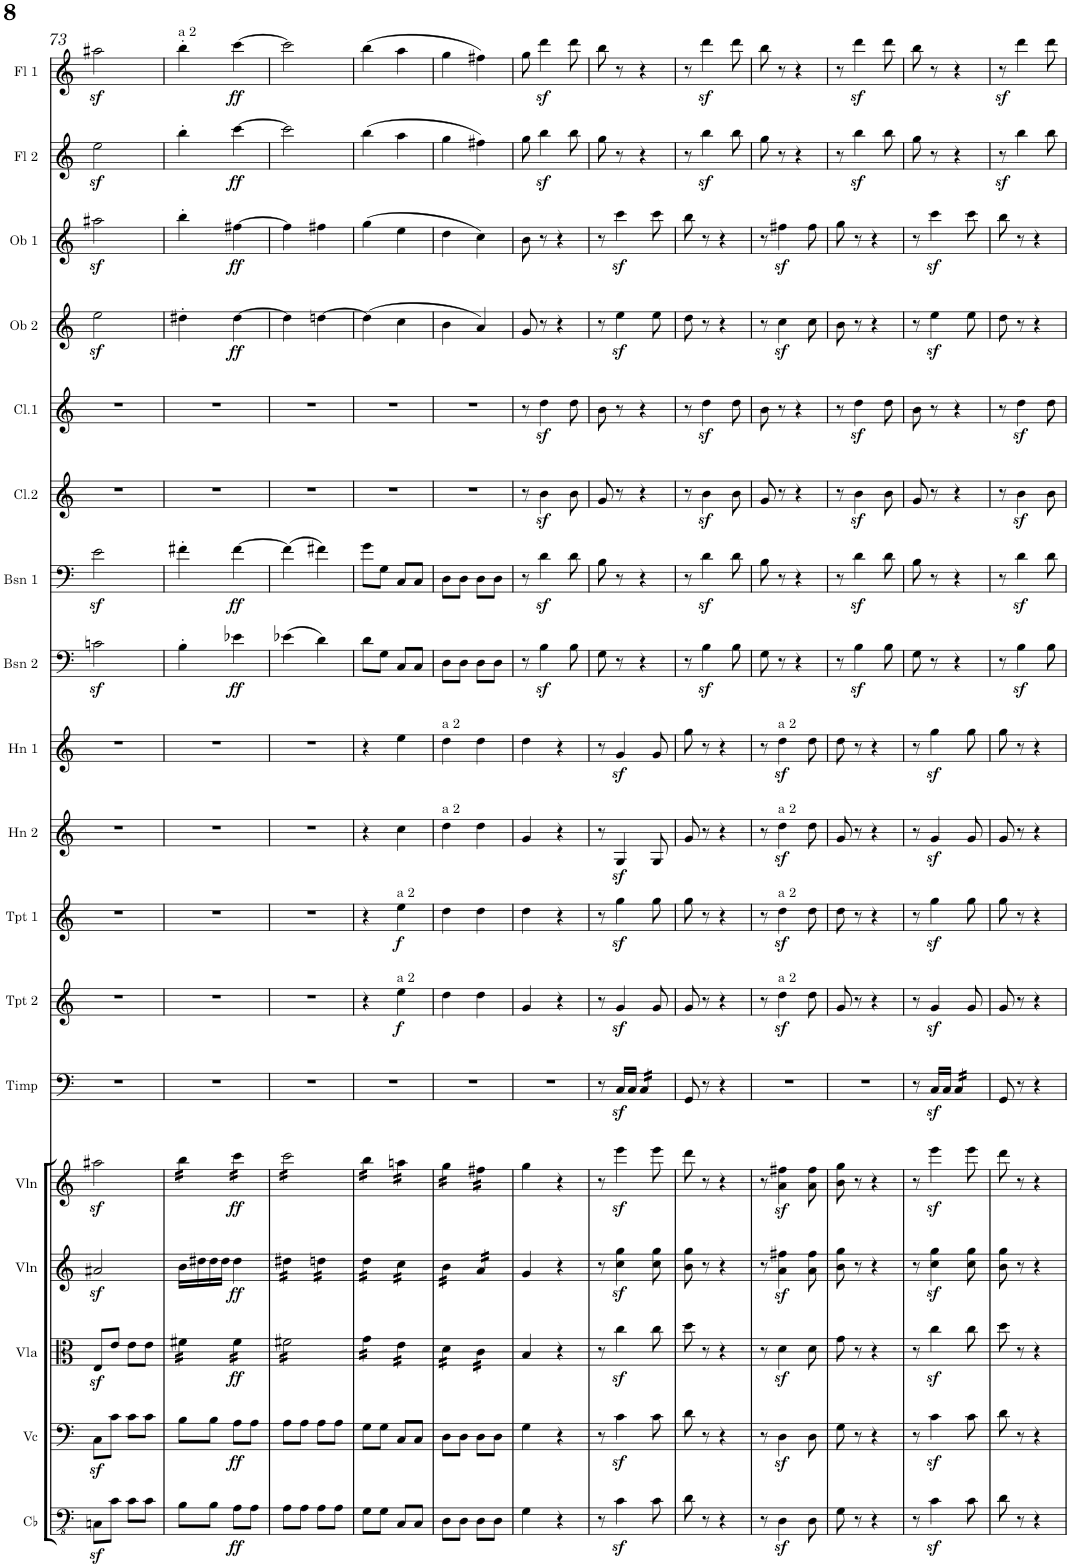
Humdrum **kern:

**kern	**dynam	**kern	**dynam	**kern	**dynam	**kern	**dynam	**kern	**dynam	**kern	**kern	**dynam	**kern	**dynam	**kern	**kern	**kern	**dynam	**kern	**dynam	**kern	**kern	**kern	**dynam	**kern	**dynam	**kern	**dynam	**kern	**dynam
*part18	*part18	*part17	*part17	*part16	*part16	*part15	*part15	*part14	*part14	*part13	*part12	*part12	*part11	*part11	*part10	*part9	*part8	*part8	*part7	*part7	*part6	*part5	*part4	*part4	*part3	*part3	*part2	*part2	*part1	*part1
*staff18	*staff18	*staff17	*staff17	*staff16	*staff16	*staff15	*staff15	*staff14	*staff14	*staff13	*staff12	*staff12	*staff11	*staff11	*staff10	*staff9	*staff8	*staff8	*staff7	*staff7	*staff6	*staff5	*staff4	*staff4	*staff3	*staff3	*staff2	*staff2	*staff1	*staff1
*I"Contrabass	*	*I"Violoncello	*	*I"Viola	*	*I"Violin	*	*I"Violin	*	*I"Timpani	*I"C Trumpet 2	*	*I"C Trumpet 1	*	*I"C Horn 2	*I"C Horn 1	*I"Bassoon 2	*	*I"Bassoon 1	*	*I"C Clarinet 2	*I"C Clarinet 1	*I"Oboe 2	*	*I"Oboe 1	*	*I"Flute 2	*	*I"Flute 1	*
*I'Cb	*	*I'Vc	*	*I'Vla	*	*I'Vln	*	*I'Vln	*	*I'Timp	*I'Tpt 2	*	*I'Tpt 1	*	*I'Hn 2	*I'Hn 1	*I'Bsn 2	*	*I'Bsn 1	*	*I'Cl.2	*I'Cl.1	*I'Ob 2	*	*I'Ob 1	*	*I'Fl 2	*	*I'Fl 1	*
!!LO:PB:g=z
*clefFv4	*	*clefF4	*	*clefC3	*	*clefG2	*	*clefG2	*	*clefF4	*clefG2	*	*clefG2	*	*clefG2	*clefG2	*clefF4	*	*clefF4	*	*clefG2	*clefG2	*clefG2	*	*clefG2	*	*clefG2	*	*clefG2	*
*	*	*	*	*	*	*	*	*	*	*	*	*	*	*	*Trd7c12	*Trd7c12	*	*	*	*	*Trd1c2	*Trd1c2	*	*	*	*	*	*	*	*
*k[]	*	*k[]	*	*k[]	*	*k[]	*	*k[]	*	*k[]	*k[]	*	*k[]	*	*k[]	*k[]	*k[]	*	*k[]	*	*k[]	*k[]	*k[]	*	*k[]	*	*k[]	*	*k[]	*
*M2/4	*	*M2/4	*	*M2/4	*	*M2/4	*	*M2/4	*	*M2/4	*M2/4	*	*M2/4	*	*M2/4	*M2/4	*M2/4	*	*M2/4	*	*M2/4	*M2/4	*M2/4	*	*M2/4	*	*M2/4	*	*M2/4	*
=73	=73	=73	=73	=73	=73	=73	=73	=73	=73	=73	=73	=73	=73	=73	=73	=73	=73	=73	=73	=73	=73	=73	=73	=73	=73	=73	=73	=73	=73	=73
8CCnz<\L	.	8Cz<\L	.	8Ez</L	.	2a#Xz</	.	2aa#Xz<\	.	2r	2r	.	2r	.	2r	2r	2cnz<\	.	2ez<\	.	2r	2r	2eez<\	.	2aa#Xz<\	.	2eez<\	.	2aa#Xz<\	.
8C\J	.	8c\J	.	8e/J	.	.	.	.	.	.	.	.	.	.	.	.	.	.	.	.	.	.	.	.	.	.	.	.	.	.
8C\L	.	8c\L	.	8e\L	.	.	.	.	.	.	.	.	.	.	.	.	.	.	.	.	.	.	.	.	.	.	.	.	.	.
8C\J	.	8c\J	.	8e\J	.	.	.	.	.	.	.	.	.	.	.	.	.	.	.	.	.	.	.	.	.	.	.	.	.	.
=74	=74	=74	=74	=74	=74	=74	=74	=74	=74	=74	=74	=74	=74	=74	=74	=74	=74	=74	=74	=74	=74	=74	=74	=74	=74	=74	=74	=74	=74	=74
!	!	!	!	!	!	!	!	!	!	!	!	!	!	!	!	!	!	!	!	!	!	!	!	!	!	!	!	!	!LO:TX:a:t=a 2	!
*	*	*	*	*tremolo	*	*	*	*	*	*	*	*	*	*	*	*	*	*	*	*	*	*	*	*	*	*	*	*	*	*
*	*	*	*	*	*	*	*	*tremolo	*	*	*	*	*	*	*	*	*	*	*	*	*	*	*	*	*	*	*	*	*	*
8BB\L	.	8B\L	.	16f#X\LL	.	16b\LL	.	16bb\LL	.	2r	2r	.	2r	.	2r	2r	4B'\	.	4f#X'\	.	2r	2r	4dd#X'\	.	4bb'\	.	4bb'\	.	4bb'\	.
.	.	.	.	16f#X\	.	16dd#X\	.	16bb\	.	.	.	.	.	.	.	.	.	.	.	.	.	.	.	.	.	.	.	.	.	.
8BB\J	.	8B\J	.	16f#X\	.	16dd#\	.	16bb\	.	.	.	.	.	.	.	.	.	.	.	.	.	.	.	.	.	.	.	.	.	.
.	.	.	.	16f#X\JJ	.	16dd#\JJ	.	16bb\JJ	.	.	.	.	.	.	.	.	.	.	.	.	.	.	.	.	.	.	.	.	.	.
!	!LO:DY:b	!	!LO:DY:b	!	!LO:DY:b	!	!LO:DY:b	!	!LO:DY:b	!	!	!	!	!	!	!	!	!LO:DY:b	!	!LO:DY:b	!	!	!	!LO:DY:b	!	!LO:DY:b	!	!LO:DY:b	!	!LO:DY:b
8AA\L	ff	8A\L	ff	16f#\LL	ff	4dd#\	ff	16ccc\LL	ff	.	.	.	.	.	.	.	4e-X\	ff	[4f#\	ff	.	.	[4dd#\	ff	[4ff#X\	ff	[4ccc\	ff	[4ccc\	ff
.	.	.	.	16f#\	.	.	.	16ccc\	.	.	.	.	.	.	.	.	.	.	.	.	.	.	.	.	.	.	.	.	.	.
8AA\J	.	8A\J	.	16f#\	.	.	.	16ccc\	.	.	.	.	.	.	.	.	.	.	.	.	.	.	.	.	.	.	.	.	.	.
.	.	.	.	16f#\JJ	.	.	.	16ccc\JJ	.	.	.	.	.	.	.	.	.	.	.	.	.	.	.	.	.	.	.	.	.	.
=75	=75	=75	=75	=75	=75	=75	=75	=75	=75	=75	=75	=75	=75	=75	=75	=75	=75	=75	=75	=75	=75	=75	=75	=75	=75	=75	=75	=75	=75	=75
*	*	*	*	*	*	*tremolo	*	*	*	*	*	*	*	*	*	*	*	*	*	*	*	*	*	*	*	*	*	*	*	*
8AA\L	.	8A\L	.	16f#X\LL	.	16dd#X\LL	.	16ccc\LL	.	2r	2r	.	2r	.	2r	2r	(4e-X\	.	(4f#\]	.	2r	2r	4dd#\]	.	4ff#\]	.	2ccc\]	.	2ccc\]	.
.	.	.	.	16f#X\	.	16dd#X\	.	16ccc\	.	.	.	.	.	.	.	.	.	.	.	.	.	.	.	.	.	.	.	.	.	.
8AA\J	.	8A\J	.	16f#X\	.	16dd#X\	.	16ccc\	.	.	.	.	.	.	.	.	.	.	.	.	.	.	.	.	.	.	.	.	.	.
.	.	.	.	16f#X\	.	16dd#X\JJ	.	16ccc\	.	.	.	.	.	.	.	.	.	.	.	.	.	.	.	.	.	.	.	.	.	.
8AA\L	.	8A\L	.	16f#X\	.	16ddn\LL	.	16ccc\	.	.	.	.	.	.	.	.	4d\)	.	4f#X\)	.	.	.	[4ddn\	.	4ff#X\	.	.	.	.	.
.	.	.	.	16f#X\	.	16ddn\	.	16ccc\	.	.	.	.	.	.	.	.	.	.	.	.	.	.	.	.	.	.	.	.	.	.
8AA\J	.	8A\J	.	16f#X\	.	16ddn\	.	16ccc\	.	.	.	.	.	.	.	.	.	.	.	.	.	.	.	.	.	.	.	.	.	.
.	.	.	.	16f#X\JJ	.	16ddn\JJ	.	16ccc\JJ	.	.	.	.	.	.	.	.	.	.	.	.	.	.	.	.	.	.	.	.	.	.
=76	=76	=76	=76	=76	=76	=76	=76	=76	=76	=76	=76	=76	=76	=76	=76	=76	=76	=76	=76	=76	=76	=76	=76	=76	=76	=76	=76	=76	=76	=76
8GG\L	.	8G\L	.	16g\LL	.	16dd\LL	.	16bb\LL	.	2r	4r	.	4r	.	4r	4r	8d\L	.	8g\L	.	2r	2r	(4dd\]	.	(4gg\	.	(4bb\	.	(4bb\	.
.	.	.	.	16g\	.	16dd\	.	16bb\	.	.	.	.	.	.	.	.	.	.	.	.	.	.	.	.	.	.	.	.	.	.
8GG\J	.	8G\J	.	16g\	.	16dd\	.	16bb\	.	.	.	.	.	.	.	.	8G\J	.	8G\J	.	.	.	.	.	.	.	.	.	.	.
.	.	.	.	16g\JJ	.	16dd\JJ	.	16bb\JJ	.	.	.	.	.	.	.	.	.	.	.	.	.	.	.	.	.	.	.	.	.	.
!	!	!	!	!	!	!	!	!	!	!	!	!	!LO:TX:a:t=a 2	!	!	!	!	!	!	!	!	!	!	!	!	!	!	!	!	!
!	!	!	!	!	!	!	!	!	!	!	!LO:TX:a:t=a 2	!	!	!	!	!	!	!	!	!	!	!	!	!	!	!	!	!	!	!
!	!	!	!	!	!	!	!	!	!	!	!	!LO:DY:b	!	!LO:DY:b	!	!	!	!	!	!	!	!	!	!	!	!	!	!	!	!
8CC/L	.	8C/L	.	16e\LL	.	16cc\LL	.	16aan\LL	.	.	4ee\	f	4ee\	f	4cc\	4ee\	8C/L	.	8C/L	.	.	.	4cc\	.	4ee\	.	4aa\	.	4aa\	.
.	.	.	.	16e\	.	16cc\	.	16aan\	.	.	.	.	.	.	.	.	.	.	.	.	.	.	.	.	.	.	.	.	.	.
8CC/J	.	8C/J	.	16e\	.	16cc\	.	16aan\	.	.	.	.	.	.	.	.	8C/J	.	8C/J	.	.	.	.	.	.	.	.	.	.	.
.	.	.	.	16e\JJ	.	16cc\JJ	.	16aan\JJ	.	.	.	.	.	.	.	.	.	.	.	.	.	.	.	.	.	.	.	.	.	.
=77	=77	=77	=77	=77	=77	=77	=77	=77	=77	=77	=77	=77	=77	=77	=77	=77	=77	=77	=77	=77	=77	=77	=77	=77	=77	=77	=77	=77	=77	=77
!	!	!	!	!	!	!	!	!	!	!	!	!	!	!	!	!LO:TX:a:t=a 2	!	!	!	!	!	!	!	!	!	!	!	!	!	!
!	!	!	!	!	!	!	!	!	!	!	!	!	!	!	!LO:TX:a:t=a 2	!	!	!	!	!	!	!	!	!	!	!	!	!	!	!
8DD\L	.	8D\L	.	16d\LL	.	16b\LL	.	16gg\LL	.	2r	4dd\	.	4dd\	.	4dd\	4dd\	8D\L	.	8D\L	.	2r	2r	4b\	.	4dd\	.	4gg\	.	4gg\	.
.	.	.	.	16d\	.	16b\	.	16gg\	.	.	.	.	.	.	.	.	.	.	.	.	.	.	.	.	.	.	.	.	.	.
8DD\J	.	8D\J	.	16d\	.	16b\	.	16gg\	.	.	.	.	.	.	.	.	8D\J	.	8D\J	.	.	.	.	.	.	.	.	.	.	.
.	.	.	.	16d\JJ	.	16b\JJ	.	16gg\JJ	.	.	.	.	.	.	.	.	.	.	.	.	.	.	.	.	.	.	.	.	.	.
8DD\L	.	8D\L	.	16c\LL	.	16a/LL	.	16ff#X\LL	.	.	4dd\	.	4dd\	.	4dd\	4dd\	8D\L	.	8D\L	.	.	.	4a/)	.	4cc\)	.	4ff#X\)	.	4ff#X\)	.
.	.	.	.	16c\	.	16a/	.	16ff#X\	.	.	.	.	.	.	.	.	.	.	.	.	.	.	.	.	.	.	.	.	.	.
8DD\J	.	8D\J	.	16c\	.	16a/	.	16ff#X\	.	.	.	.	.	.	.	.	8D\J	.	8D\J	.	.	.	.	.	.	.	.	.	.	.
.	.	.	.	16c\JJ	.	16a/JJ	.	16ff#X\JJ	.	.	.	.	.	.	.	.	.	.	.	.	.	.	.	.	.	.	.	.	.	.
*	*	*	*	*	*	*	*	*Xtremolo	*	*	*	*	*	*	*	*	*	*	*	*	*	*	*	*	*	*	*	*	*	*
*	*	*	*	*	*	*Xtremolo	*	*	*	*	*	*	*	*	*	*	*	*	*	*	*	*	*	*	*	*	*	*	*	*
*	*	*	*	*Xtremolo	*	*	*	*	*	*	*	*	*	*	*	*	*	*	*	*	*	*	*	*	*	*	*	*	*	*
=78	=78	=78	=78	=78	=78	=78	=78	=78	=78	=78	=78	=78	=78	=78	=78	=78	=78	=78	=78	=78	=78	=78	=78	=78	=78	=78	=78	=78	=78	=78
4GG\	.	4G\	.	4B/	.	4g/	.	4gg\	.	2r	4g/	.	4dd\	.	4g/	4dd\	8r	.	8r	.	8r	8r	8g/	.	8b\	.	8gg\	.	8gg\	.
.	.	.	.	.	.	.	.	.	.	.	.	.	.	.	.	.	4Bz<\	.	4dz<\	.	4bz<\	4ddz<\	8r	.	8r	.	4bbz<\	.	4dddz<\	.
4r	.	4r	.	4r	.	4r	.	4r	.	.	4r	.	4r	.	4r	4r	.	.	.	.	.	.	4r	.	4r	.	.	.	.	.
.	.	.	.	.	.	.	.	.	.	.	.	.	.	.	.	.	8B\	.	8d\	.	8b\	8dd\	.	.	.	.	8bb\	.	8ddd\	.
=79	=79	=79	=79	=79	=79	=79	=79	=79	=79	=79	=79	=79	=79	=79	=79	=79	=79	=79	=79	=79	=79	=79	=79	=79	=79	=79	=79	=79	=79	=79
8r	.	8r	.	8r	.	8r	.	8r	.	8r	8r	.	8r	.	8r	8r	8G\	.	8B\	.	8g/	8b\	8r	.	8r	.	8gg\	.	8bb\	.
4Cz<\	.	4cz<\	.	4ccz<\	.	4cc\z< 4gg\z<	.	4eeez<\	.	16Cz</LL	4gz</	.	4ggz<\	.	4Gz</	4gz</	8r	.	8r	.	8r	8r	4eez<\	.	4cccz<\	.	8r	.	8r	.
.	.	.	.	.	.	.	.	.	.	16C/JJ	.	.	.	.	.	.	.	.	.	.	.	.	.	.	.	.	.	.	.	.
*	*	*	*	*	*	*	*	*	*	*tremolo	*	*	*	*	*	*	*	*	*	*	*	*	*	*	*	*	*	*	*	*
.	.	.	.	.	.	.	.	.	.	16C/LL	.	.	.	.	.	.	4r	.	4r	.	4r	4r	.	.	.	.	4r	.	4r	.
.	.	.	.	.	.	.	.	.	.	16C/	.	.	.	.	.	.	.	.	.	.	.	.	.	.	.	.	.	.	.	.
8C\	.	8c\	.	8cc\	.	8cc\ 8gg\	.	8eee\	.	16C/	8g/	.	8gg\	.	8G/	8g/	.	.	.	.	.	.	8ee\	.	8ccc\	.	.	.	.	.
.	.	.	.	.	.	.	.	.	.	16C/JJ	.	.	.	.	.	.	.	.	.	.	.	.	.	.	.	.	.	.	.	.
*	*	*	*	*	*	*	*	*	*	*Xtremolo	*	*	*	*	*	*	*	*	*	*	*	*	*	*	*	*	*	*	*	*
=80	=80	=80	=80	=80	=80	=80	=80	=80	=80	=80	=80	=80	=80	=80	=80	=80	=80	=80	=80	=80	=80	=80	=80	=80	=80	=80	=80	=80	=80	=80
8D\	.	8d\	.	8dd\	.	8b\ 8gg\	.	8ddd\	.	8GG/	8g/	.	8gg\	.	8g/	8gg\	8r	.	8r	.	8r	8r	8dd\	.	8bb\	.	8r	.	8r	.
8r	.	8r	.	8r	.	8r	.	8r	.	8r	8r	.	8r	.	8r	8r	4Bz<\	.	4dz<\	.	4bz<\	4ddz<\	8r	.	8r	.	4bbz<\	.	4dddz<\	.
4r	.	4r	.	4r	.	4r	.	4r	.	4r	4r	.	4r	.	4r	4r	.	.	.	.	.	.	4r	.	4r	.	.	.	.	.
.	.	.	.	.	.	.	.	.	.	.	.	.	.	.	.	.	8B\	.	8d\	.	8b\	8dd\	.	.	.	.	8bb\	.	8ddd\	.
=81	=81	=81	=81	=81	=81	=81	=81	=81	=81	=81	=81	=81	=81	=81	=81	=81	=81	=81	=81	=81	=81	=81	=81	=81	=81	=81	=81	=81	=81	=81
8r	.	8r	.	8r	.	8r	.	8r	.	2r	8r	.	8r	.	8r	8r	8G\	.	8B\	.	8g/	8b\	8r	.	8r	.	8gg\	.	8bb\	.
!	!	!	!	!	!	!	!	!	!	!	!	!	!	!	!	!LO:TX:a:t=a 2	!	!	!	!	!	!	!	!	!	!	!	!	!	!
!	!	!	!	!	!	!	!	!	!	!	!	!	!	!	!LO:TX:a:t=a 2	!	!	!	!	!	!	!	!	!	!	!	!	!	!	!
!	!	!	!	!	!	!	!	!	!	!	!	!	!LO:TX:a:t=a 2	!	!	!	!	!	!	!	!	!	!	!	!	!	!	!	!	!
!	!	!	!	!	!	!	!	!	!	!	!LO:TX:a:t=a 2	!	!	!	!	!	!	!	!	!	!	!	!	!	!	!	!	!	!	!
4DDz<\	.	4Dz<\	.	4dz<\	.	4a\z< 4ff#X\z<	.	4a\z< 4ff#X\z<	.	.	4ddz<\	.	4ddz<\	.	4ddz<\	4ddz<\	8r	.	8r	.	8r	8r	4ccz<\	.	4ff#Xz<\	.	8r	.	8r	.
.	.	.	.	.	.	.	.	.	.	.	.	.	.	.	.	.	4r	.	4r	.	4r	4r	.	.	.	.	4r	.	4r	.
8DD\	.	8D\	.	8d\	.	8a\ 8ff#\	.	8a\ 8ff#\	.	.	8dd\	.	8dd\	.	8dd\	8dd\	.	.	.	.	.	.	8cc\	.	8ff#\	.	.	.	.	.
=82	=82	=82	=82	=82	=82	=82	=82	=82	=82	=82	=82	=82	=82	=82	=82	=82	=82	=82	=82	=82	=82	=82	=82	=82	=82	=82	=82	=82	=82	=82
8GG\	.	8G\	.	8g\	.	8b\ 8gg\	.	8b\ 8gg\	.	2r	8g/	.	8dd\	.	8g/	8dd\	8r	.	8r	.	8r	8r	8b\	.	8gg\	.	8r	.	8r	.
8r	.	8r	.	8r	.	8r	.	8r	.	.	8r	.	8r	.	8r	8r	4Bz<\	.	4dz<\	.	4bz<\	4ddz<\	8r	.	8r	.	4bbz<\	.	4dddz<\	.
4r	.	4r	.	4r	.	4r	.	4r	.	.	4r	.	4r	.	4r	4r	.	.	.	.	.	.	4r	.	4r	.	.	.	.	.
.	.	.	.	.	.	.	.	.	.	.	.	.	.	.	.	.	8B\	.	8d\	.	8b\	8dd\	.	.	.	.	8bb\	.	8ddd\	.
=83	=83	=83	=83	=83	=83	=83	=83	=83	=83	=83	=83	=83	=83	=83	=83	=83	=83	=83	=83	=83	=83	=83	=83	=83	=83	=83	=83	=83	=83	=83
8r	.	8r	.	8r	.	8r	.	8r	.	8r	8r	.	8r	.	8r	8r	8G\	.	8B\	.	8g/	8b\	8r	.	8r	.	8gg\	.	8bb\	.
4Cz<\	.	4cz<\	.	4ccz<\	.	4cc\z< 4gg\z<	.	4eeez<\	.	16Cz</LL	4gz</	.	4ggz<\	.	4gz</	4ggz<\	8r	.	8r	.	8r	8r	4eez<\	.	4cccz<\	.	8r	.	8r	.
.	.	.	.	.	.	.	.	.	.	16C/JJ	.	.	.	.	.	.	.	.	.	.	.	.	.	.	.	.	.	.	.	.
*	*	*	*	*	*	*	*	*	*	*tremolo	*	*	*	*	*	*	*	*	*	*	*	*	*	*	*	*	*	*	*	*
.	.	.	.	.	.	.	.	.	.	16C/LL	.	.	.	.	.	.	4r	.	4r	.	4r	4r	.	.	.	.	4r	.	4r	.
.	.	.	.	.	.	.	.	.	.	16C/	.	.	.	.	.	.	.	.	.	.	.	.	.	.	.	.	.	.	.	.
8C\	.	8c\	.	8cc\	.	8cc\ 8gg\	.	8eee\	.	16C/	8g/	.	8gg\	.	8g/	8gg\	.	.	.	.	.	.	8ee\	.	8ccc\	.	.	.	.	.
.	.	.	.	.	.	.	.	.	.	16C/JJ	.	.	.	.	.	.	.	.	.	.	.	.	.	.	.	.	.	.	.	.
*	*	*	*	*	*	*	*	*	*	*Xtremolo	*	*	*	*	*	*	*	*	*	*	*	*	*	*	*	*	*	*	*	*
=84	=84	=84	=84	=84	=84	=84	=84	=84	=84	=84	=84	=84	=84	=84	=84	=84	=84	=84	=84	=84	=84	=84	=84	=84	=84	=84	=84	=84	=84	=84
!	!	!	!	!	!	!	!	!	!	!	!	!	!	!	!	!	!	!	!	!	!	!	!	!	!	!	!	!LO:DY:b	!	!LO:DY:b
8D\	.	8d\	.	8dd\	.	8b\ 8gg\	.	8ddd\	.	8GG/	8g/	.	8gg\	.	8g/	8gg\	8r	.	8r	.	8r	8r	8dd\	.	8bb\	.	8r	sf	8r	sf
8r	.	8r	.	8r	.	8r	.	8r	.	8r	8r	.	8r	.	8r	8r	4Bz<\	.	4dz<\	.	4bz<\	4ddz<\	8r	.	8r	.	4bb\	.	4ddd\	.
4r	.	4r	.	4r	.	4r	.	4r	.	4r	4r	.	4r	.	4r	4r	.	.	.	.	.	.	4r	.	4r	.	.	.	.	.
.	.	.	.	.	.	.	.	.	.	.	.	.	.	.	.	.	8B\	.	8d\	.	8b\	8dd\	.	.	.	.	8bb\	.	8ddd\	.
=	=	=	=	=	=	=	=	=	=	=	=	=	=	=	=	=	=	=	=	=	=	=	=	=	=	=	=	=	=	=
*-	*-	*-	*-	*-	*-	*-	*-	*-	*-	*-	*-	*-	*-	*-	*-	*-	*-	*-	*-	*-	*-	*-	*-	*-	*-	*-	*-	*-	*-	*-
